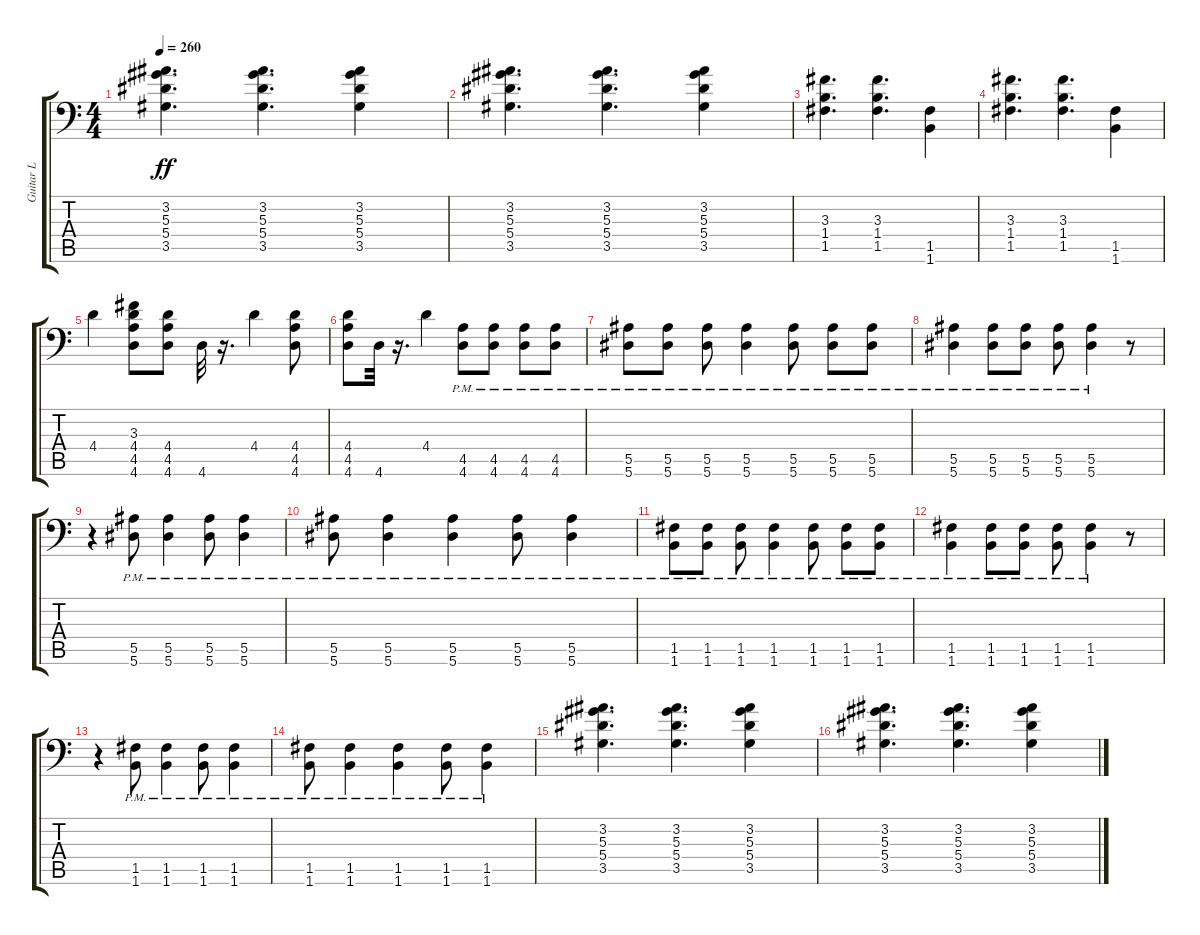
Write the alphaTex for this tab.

\track ("Guitar L" "Guitar L") {instrument distortionguitar}
\staff {score tabs}
\tuning (C4 G3 Eb3 Bb2 F2 Bb1) {hide}
\ts (4 4)
\tempo 260
\clef f4
\ks c
(3.2 5.3 5.4 3.5).4{d dy ff} (3.2 5.3 5.4 3.5).4{d} (3.2 5.3 5.4 3.5).4 |
(3.2 5.3 5.4 3.5).4{d} (3.2 5.3 5.4 3.5).4{d} (3.2 5.3 5.4 3.5).4 |
(3.3 1.4 1.5).4{d} (3.3 1.4 1.5).4{d} (1.5 1.6).4 |
(3.3 1.4 1.5).4{d} (3.3 1.4 1.5).4{d} (1.5 1.6).4 |
4.4.4 (3.3 4.4 4.5 4.6).8 (4.4 4.5 4.6).8 4.6.32 r.16{d} 4.4.4 (4.4 4.5 4.6).8 |
(4.4 4.5 4.6).8 4.6.32 r.16{d} 4.4.4 (4.5{pm} 4.6{pm}).8 (4.5{pm} 4.6{pm}).8 (4.5{pm} 4.6{pm}).8 (4.5{pm} 4.6{pm}).8 |
(5.5{pm} 5.6{pm}).8 (5.5{pm} 5.6{pm}).8 (5.5{pm} 5.6{pm}).8 (5.5{pm} 5.6{pm}).4 (5.5{pm} 5.6{pm}).8 (5.5{pm} 5.6{pm}).8 (5.5{pm} 5.6{pm}).8 |
(5.5{pm} 5.6{pm}).4 (5.5{pm} 5.6{pm}).8 (5.5{pm} 5.6{pm}).8 (5.5{pm} 5.6{pm}).8 (5.5{pm} 5.6{pm}).4 r.8 |
r.4 (5.5{pm} 5.6{pm}).8 (5.5{pm} 5.6{pm}).4 (5.5{pm} 5.6{pm}).8 (5.5{pm} 5.6{pm}).4 |
(5.5{pm} 5.6{pm}).8 (5.5{pm} 5.6{pm}).4 (5.5{pm} 5.6{pm}).4 (5.5{pm} 5.6{pm}).8 (5.5{pm} 5.6{pm}).4 |
(1.5{pm} 1.6{pm}).8 (1.5{pm} 1.6{pm}).8 (1.5{pm} 1.6{pm}).8 (1.5{pm} 1.6{pm}).4 (1.5{pm} 1.6{pm}).8 (1.5{pm} 1.6{pm}).8 (1.5{pm} 1.6{pm}).8 |
(1.5{pm} 1.6{pm}).4 (1.5{pm} 1.6{pm}).8 (1.5{pm} 1.6{pm}).8 (1.5{pm} 1.6{pm}).8 (1.5{pm} 1.6{pm}).4 r.8 |
r.4 (1.5{pm} 1.6{pm}).8 (1.5{pm} 1.6{pm}).4 (1.5{pm} 1.6{pm}).8 (1.5{pm} 1.6{pm}).4 |
(1.5{pm} 1.6{pm}).8 (1.5{pm} 1.6{pm}).4 (1.5{pm} 1.6{pm}).4 (1.5{pm} 1.6{pm}).8 (1.5{pm} 1.6{pm}).4 |
(3.2 5.3 5.4 3.5).4{d} (3.2 5.3 5.4 3.5).4{d} (3.2 5.3 5.4 3.5).4 |
(3.2 5.3 5.4 3.5).4{d} (3.2 5.3 5.4 3.5).4{d} (3.2 5.3 5.4 3.5).4
